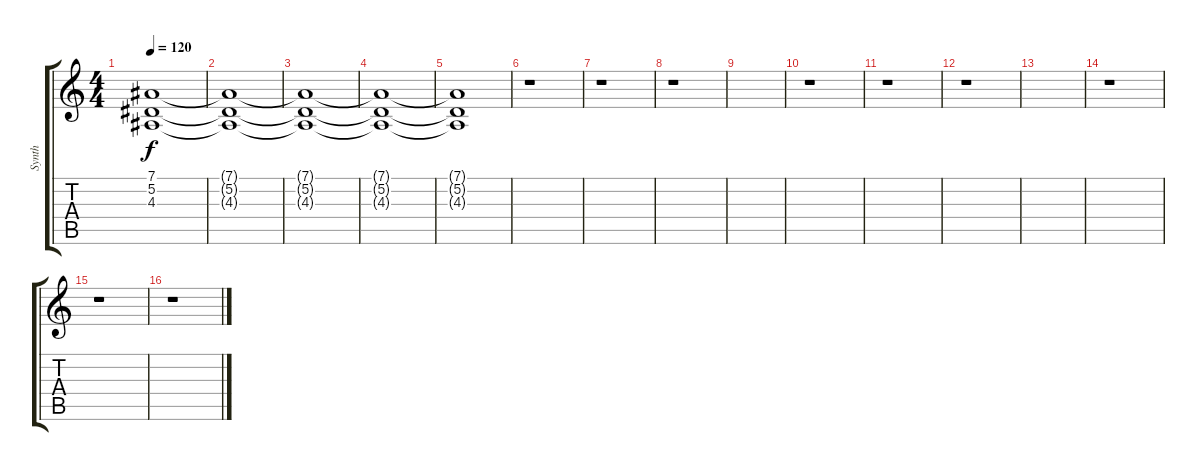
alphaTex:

\track ("Synth" "Synth") {instrument stringensemble1}
\staff {score tabs}
\tuning (Eb4 Bb3 Gb3 Db3 Ab2 Eb2) {hide}
\ts (4 4)
\tempo 120
\clef g2
\ks c
(7.1 5.2 4.3).1{dy f} |
(7.1{t} 5.2{t} 4.3{t}).1 |
(7.1{t} 5.2{t} 4.3{t}).1 |
(7.1{t} 5.2{t} 4.3{t}).1 |
(7.1{t} 5.2{t} 4.3{t}).1 |
r.1 |
r.1 |
r.1 |
|
r.1 |
r.1 |
r.1 |
|
r.1 |
r.1 |
r.1
